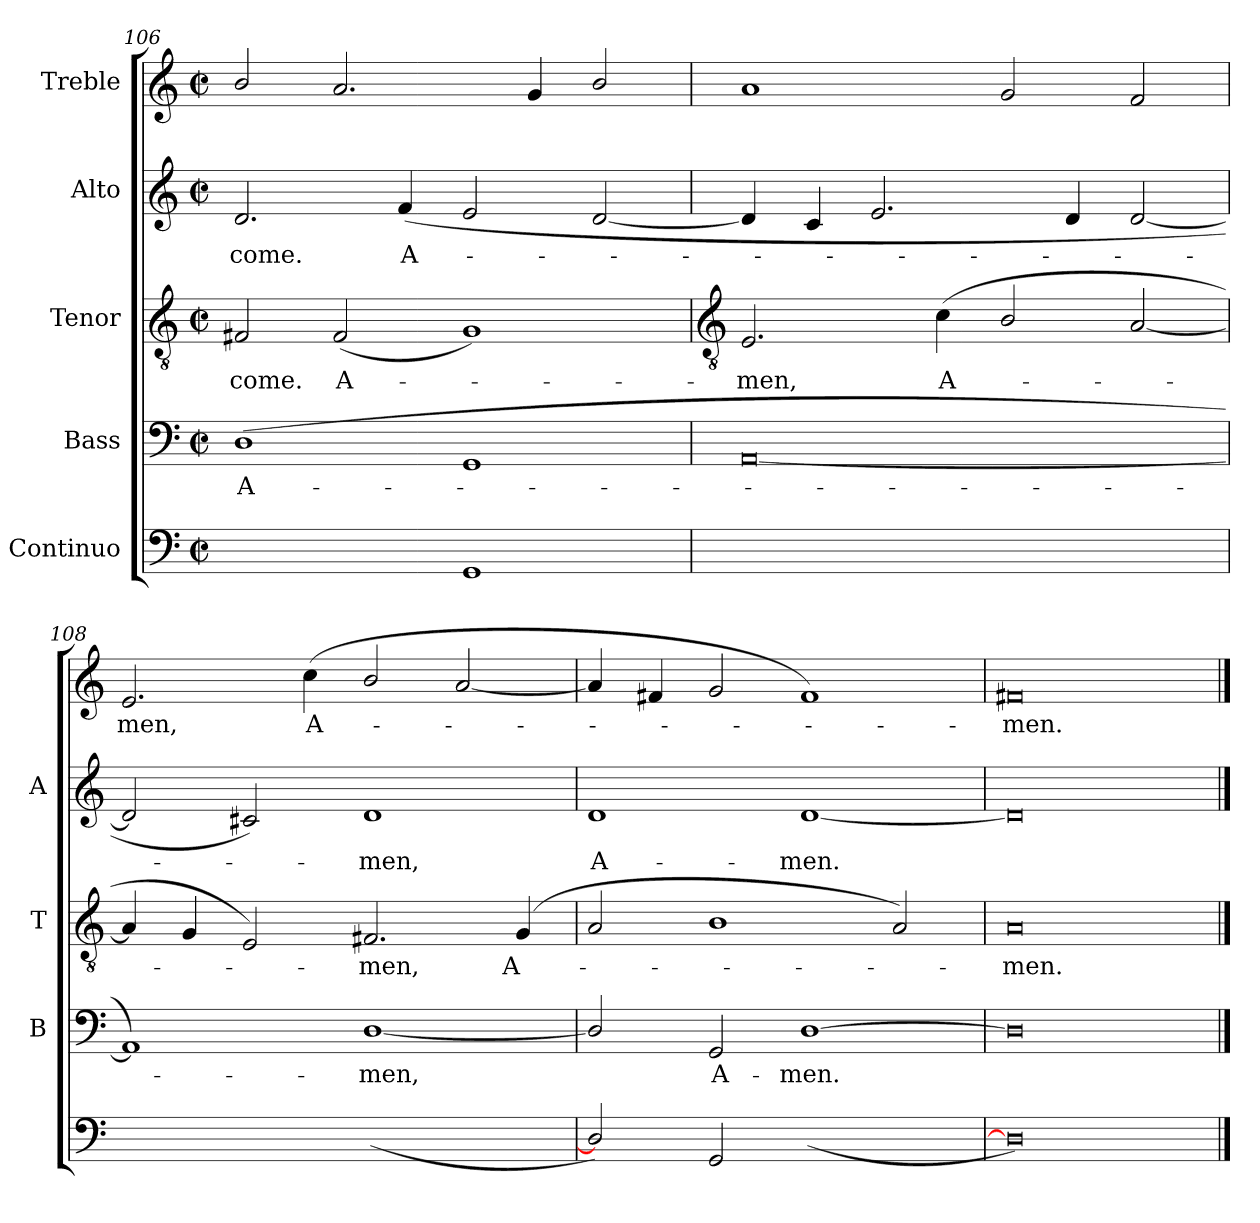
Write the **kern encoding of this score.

**kern	**text	**text	**text	**kern	**text	**kern	**text	**kern	**text	**kern	**text
*part5	*part5	*part5	*part5	*part4	*part4	*part3	*part3	*part2	*part2	*part1	*part1
*staff5	*staff5	*staff5	*staff5	*staff4	*staff4	*staff3	*staff3	*staff2	*staff2	*staff1	*staff1
*I"Continuo	*	*	*	*I"Bass	*	*I"Tenor	*	*I"Alto	*	*I"Treble	*
*	*	*	*	*I'B	*	*I'T	*	*I'A	*	*	*
*clefF4	*	*	*	*clefF4	*	*clefGv2	*	*clefG2	*	*clefG2	*
*k[]	*	*	*	*k[]	*	*k[]	*	*k[]	*	*k[]	*
*C:	*	*	*	*C:	*	*C:	*	*C:	*	*C:	*
*M4/2	*	*	*	*M4/2	*	*M4/2	*	*M4/2	*	*M4/2	*
*met(c|)	*	*	*	*met(c|)	*	*met(c|)	*	*met(c|)	*	*met(c|)	*
=106	=106	=106	=106	=106	=106	=106	=106	=106	=106	=106	=106
!	!LO:LY:b	!LO:LY:b	!	!	!LO:LY:b	!	!LO:LY:b	!	!LO:LY:b	!	!
[2Dyy	6	3	.	(<1D	A-	2F#X	come.	2.d	come.	2b/	.
!	!LO:LY:b	!LO:LY:b	!	!	!	!	!LO:LY:b	!	!	!	!
4Dyy_	5	3	.	.	.	(<2F#	A-	.	.	2.a	.
!	!	!LO:LY:b	!	!	!	!	!	!	!LO:LY:b	!	!
4Dyy]	.	3	.	.	.	.	.	(<4f	A-	.	.
1GG	.	.	.	1GG	.	1G)	.	2e	.	.	.
.	.	.	.	.	.	.	.	.	.	4g	.
.	.	.	.	.	.	.	.	[2d	.	2b/	.
!!LO:LB:g=z
=107	=107	=107	=107	=107	=107	=107	=107	=107	=107	=107	=107
*	*	*	*	*	*	*clefGv2	*	*	*	*	*
!	!LO:LY:b	!	!	!	!	!	!LO:LY:b	!	!	!	!
(>[4AA\yy	4	.	.	[0AA	.	2.E	men,	4d]	.	1a	.
!	!LO:LY:b	!	!	!	!	!	!	!	!	!	!
4AA\yy_	3	.	.	.	.	.	.	4c	.	.	.
2AA\yy_	.	.	.	.	.	.	.	2.e	.	.	.
!	!	!	!	!	!	!	!LO:LY:b	!	!	!	!
.	.	.	.	.	.	(<4c	A-	.	.	.	.
!	!LO:LY:b	!LO:LY:b	!LO:LY:b	!	!	!	!	!	!	!	!
2AA\yy_	7	5	2	.	.	2B/	.	.	.	2g	.
.	.	.	.	.	.	.	.	4d	.	.	.
!	!LO:LY:b	!LO:LY:b	!	!	!	!	!	!	!	!	!
2AA\yy_	6	4	.	.	.	[2A	.	[2d	.	2f	.
=108	=108	=108	=108	=108	=108	=108	=108	=108	=108	=108	=108
!	!LO:LY:b	!	!	!	!	!	!	!	!	!	!LO:LY:b
2AA\yy_)	4	.	.	1AA])	.	4A]	.	2d]	.	2.e	men,
.	.	.	.	.	.	4G	.	.	.	.	.
!	!LO:LY:b	!	!	!	!	!	!	!	!	!	!
4AAyy_	3	.	.	.	.	2E)	.	2c#X)	.	.	.
!	!LO:LY:b	!	!	!	!	!	!	!	!	!	!LO:LY:b
4AAyy]	3	.	.	.	.	.	.	.	.	(<4cc	A-
!	!LO:LY:b	!LO:LY:b	!	!	!LO:LY:b	!	!LO:LY:b	!	!LO:LY:b	!	!
(>[2D\yy	6	3	.	[1D/	men,	2.F#X	men,	1d	men,	2b/	.
!	!LO:LY:b	!	!	!	!	!	!	!	!	!	!
2D\yy_	5	.	.	.	.	.	.	.	.	[2a	.
!	!	!	!	!	!	!	!LO:LY:b	!	!	!	!
.	.	.	.	.	.	(<4G	A-	.	.	.	.
=109	=109	=109	=109	=109	=109	=109	=109	=109	=109	=109	=109
!	!	!	!	!	!	!	!	!	!LO:LY:b	!	!
2D/])	.	.	.	2D/]	.	2A	.	1d	A-	4a]	.
.	.	.	.	.	.	.	.	.	.	4f#X	.
!	!	!	!	!	!LO:LY:b	!	!	!	!	!	!
2GG	.	.	.	2GG	A-	1B	.	.	.	2g	.
!	!LO:LY:b	!LO:LY:b	!	!	!LO:LY:b	!	!	!	!LO:LY:b	!	!
(>[2Dyy	6	3	.	[1D	-men.	.	.	[1d	-men.	1f#)	.
!	!LO:LY:b	!	!	!	!	!	!	!	!	!	!
2Dyy_	5	.	.	.	.	2A)	.	.	.	.	.
=110	=110	=110	=110	=110	=110	=110	=110	=110	=110	=110	=110
!	!	!	!	!	!	!	!LO:LY:b	!	!	!	!LO:LY:b
0D])	.	.	.	0D]	.	0A	men.	0d]	.	0f#X	men.
==	==	==	==	==	==	==	==	==	==	==	==
*-	*-	*-	*-	*-	*-	*-	*-	*-	*-	*-	*-
